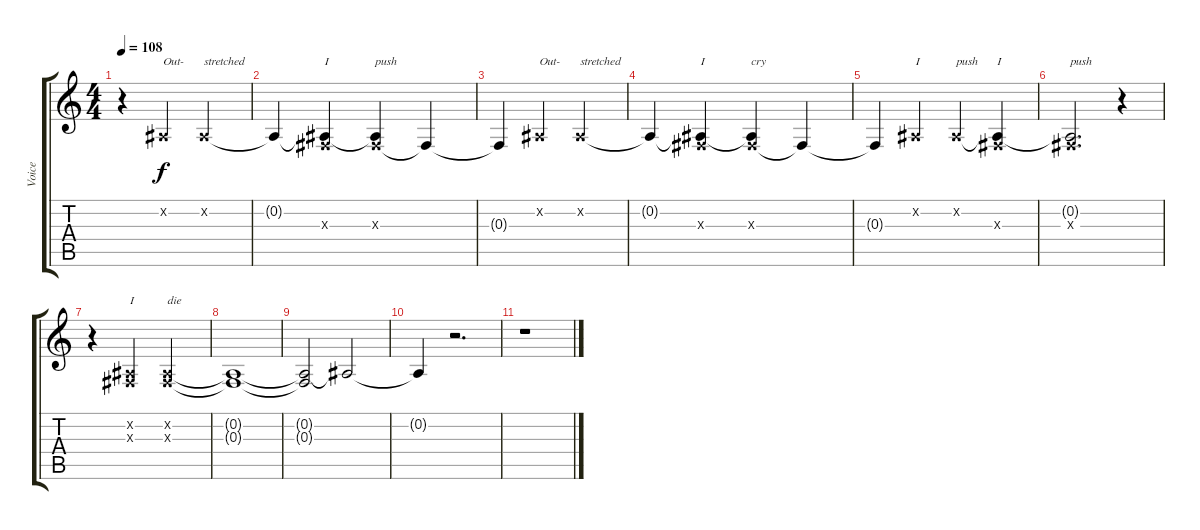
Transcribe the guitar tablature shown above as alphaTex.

\track ("Voice" "Voice") {instrument lead6voice}
\staff {score tabs}
\tuning (Eb4 Bb3 Gb3 Db3 Ab2 Db2) {hide}
\ts (4 4)
\tempo 108
\clef g2
\ks c
r.4{dy f} 0.2{x}.4{txt "Out-"} 0.2{x}.2{txt "stretched"} |
0.2{t}.4 (0.2{t} 0.3{x}).4{txt "I"} (0.2{t} 0.3{x}).4{txt "push"} 0.3{t}.4 |
0.3{t}.4 0.2{x}.4{txt "Out-"} 0.2{x}.2{txt "stretched"} |
0.2{t}.4 (0.2{t} 0.3{x}).4{txt "I"} (0.2{t} 0.3{x}).4{txt "cry"} 0.3{t}.4 |
0.3{t}.4 0.2{x}.4{txt "I"} 0.2{x}.4{txt "push"} (0.2{t} 0.3{x}).4{txt "I"} |
(0.2{t} 0.3{x}).2{d txt "push"} r.4 |
r.4 (0.2{x} 0.3{x}).4{txt "I"} (0.2{x} 0.3{x}).2{txt "die"} |
(0.2{t} 0.3{t}).1 |
(0.2{t} 0.3{t}).2 0.2{t}.2 |
0.2{t}.4 r.2{d} |
r.1
